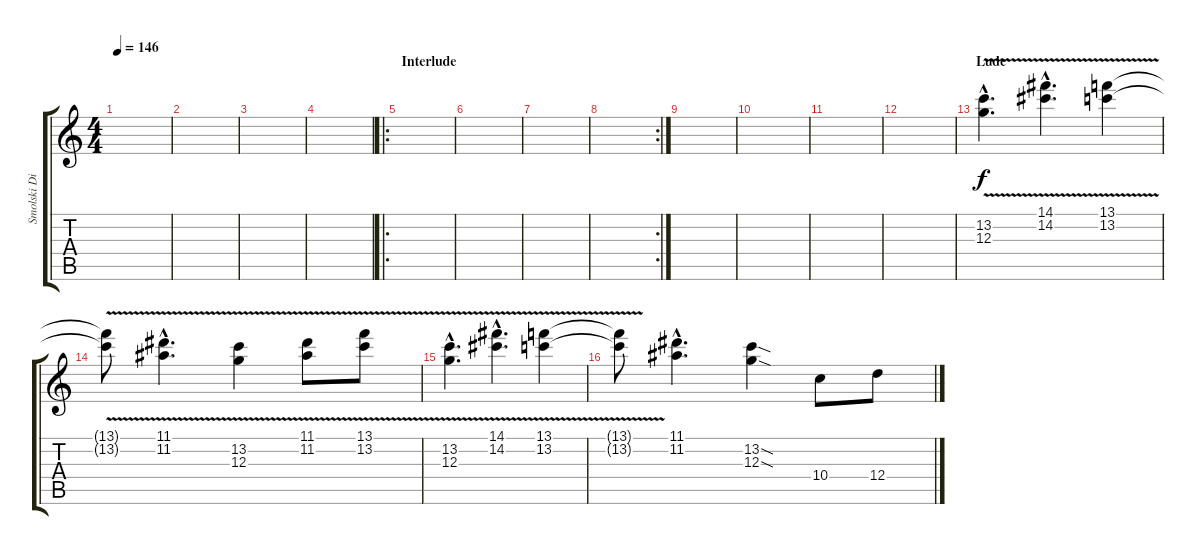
\track ("Smolski Dist Solo 1" "Smolski Di") {instrument distortionguitar}
\staff {score tabs}
\tuning (E4 B3 G3 D3 A2 D2) {hide}
\ts (4 4)
\tempo 146
\clef g2
\ks c
|
|
|
|
\ro
\section ("" "Interlude")
|
|
|
\rc 2
|
|
|
|
|
\section ("" "Lude")
(13.2{v hac} 12.3{hac}).4{d} (14.1{hac} 14.2{v hac}).4{d} (13.1 13.2{v}).4 |
(13.1{t} 13.2{t}).8 (11.1{v hac} 11.2{hac}).4{d} (13.2 12.3{v}).4 (11.1{v} 11.2{v}).8 (13.1 13.2{v}).8 |
(13.2{v hac} 12.3{hac}).4{d} (14.1{hac} 14.2{v hac}).4{d} (13.1 13.2{v}).4 |
(13.1{t} 13.2{t}).8 (11.1{hac} 11.2{hac}).4{d} (13.2{sod} 12.3{sod}).4 10.4.8 12.4.8
